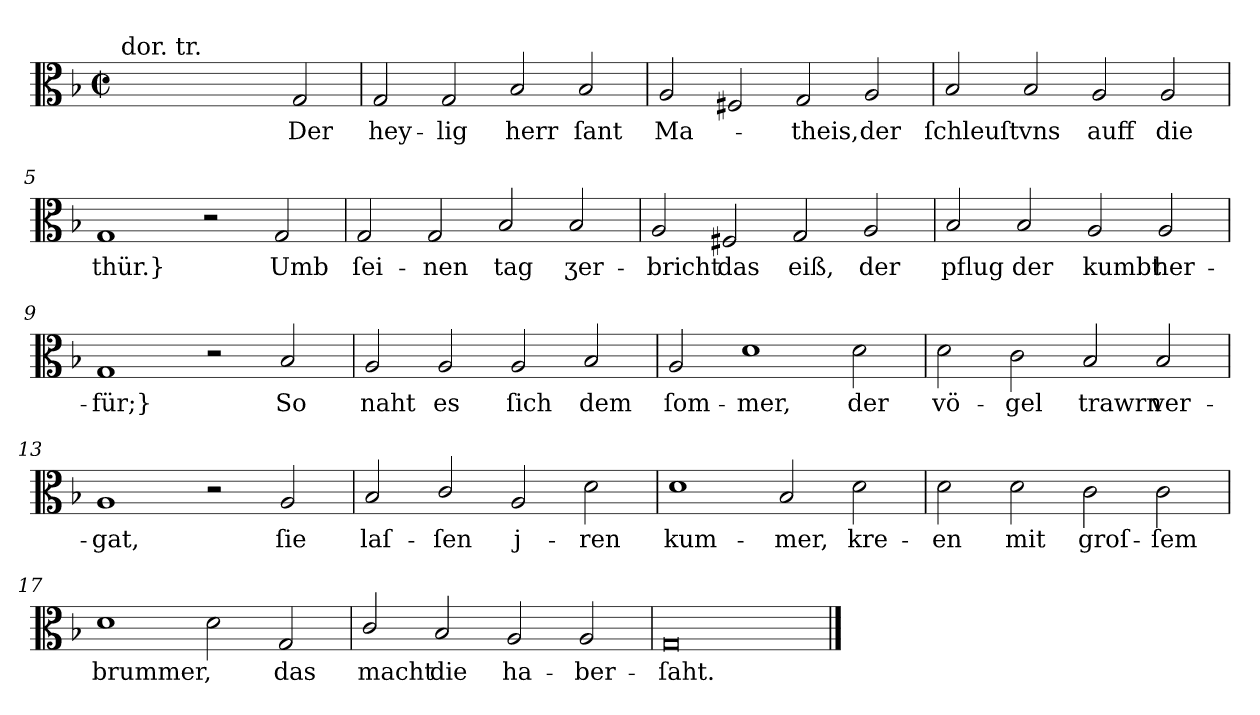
**kern	**text
*part1	*part1
*staff1	*staff1
*clefC3	*
*k[b-]	*
*G:dor	*
*M4/2	*
*met(c|)	*
=1	=1
!LO:TX:a:t=dor. tr.	!
1ryy	.
2ryy	.
2G	Der
=2	=2
2G	hey-
2G	-lig
2B-	herr
2B-	ſant
=3	=3
2A	Ma-
2F#X	.
2G	-theis,
2A	der
=4	=4
2B-	ſchleuſt
2B-	vns
2A	auff
2A	die
=5	=5
1G	thür.}
2r	.
2G	Umb
=6	=6
2G	ſei-
2G	nen
2B-	tag
2B-	ʒer-
=7	=7
2A	-bricht
2F#X	das
2G	eiß,
2A	der
=8	=8
2B-	pflug
2B-	der
2A	kumbt
2A	her-
=9	=9
1G	-für;}
2r	.
2B-	So
=10	=10
2A	naht
2A	es
2A	ſich
2B-	dem
=11	=11
2A	ſom-
1d	-mer,
2d	der
=12	=12
2d	vö-
2c	-gel
2B-	trawrn
2B-	ver-
=13	=13
1A	-gat,
2r	.
2A	ſie
=14	=14
2B-	laſ-
2c/	-ſen
2A	j-
2d	-ren
=15	=15
1d	kum-
2B-	-mer,
2d	kre-
=16	=16
2d	-en
2d	mit
2c	groſ-
2c	-ſem
=17	=17
1d	brummer,
2d	.
2G	das
=18	=18
2c/	macht
2B-	die
2A	ha-
2A	-ber-
=19	=19
0G/	-ſaht.
==	==
*-	*-
